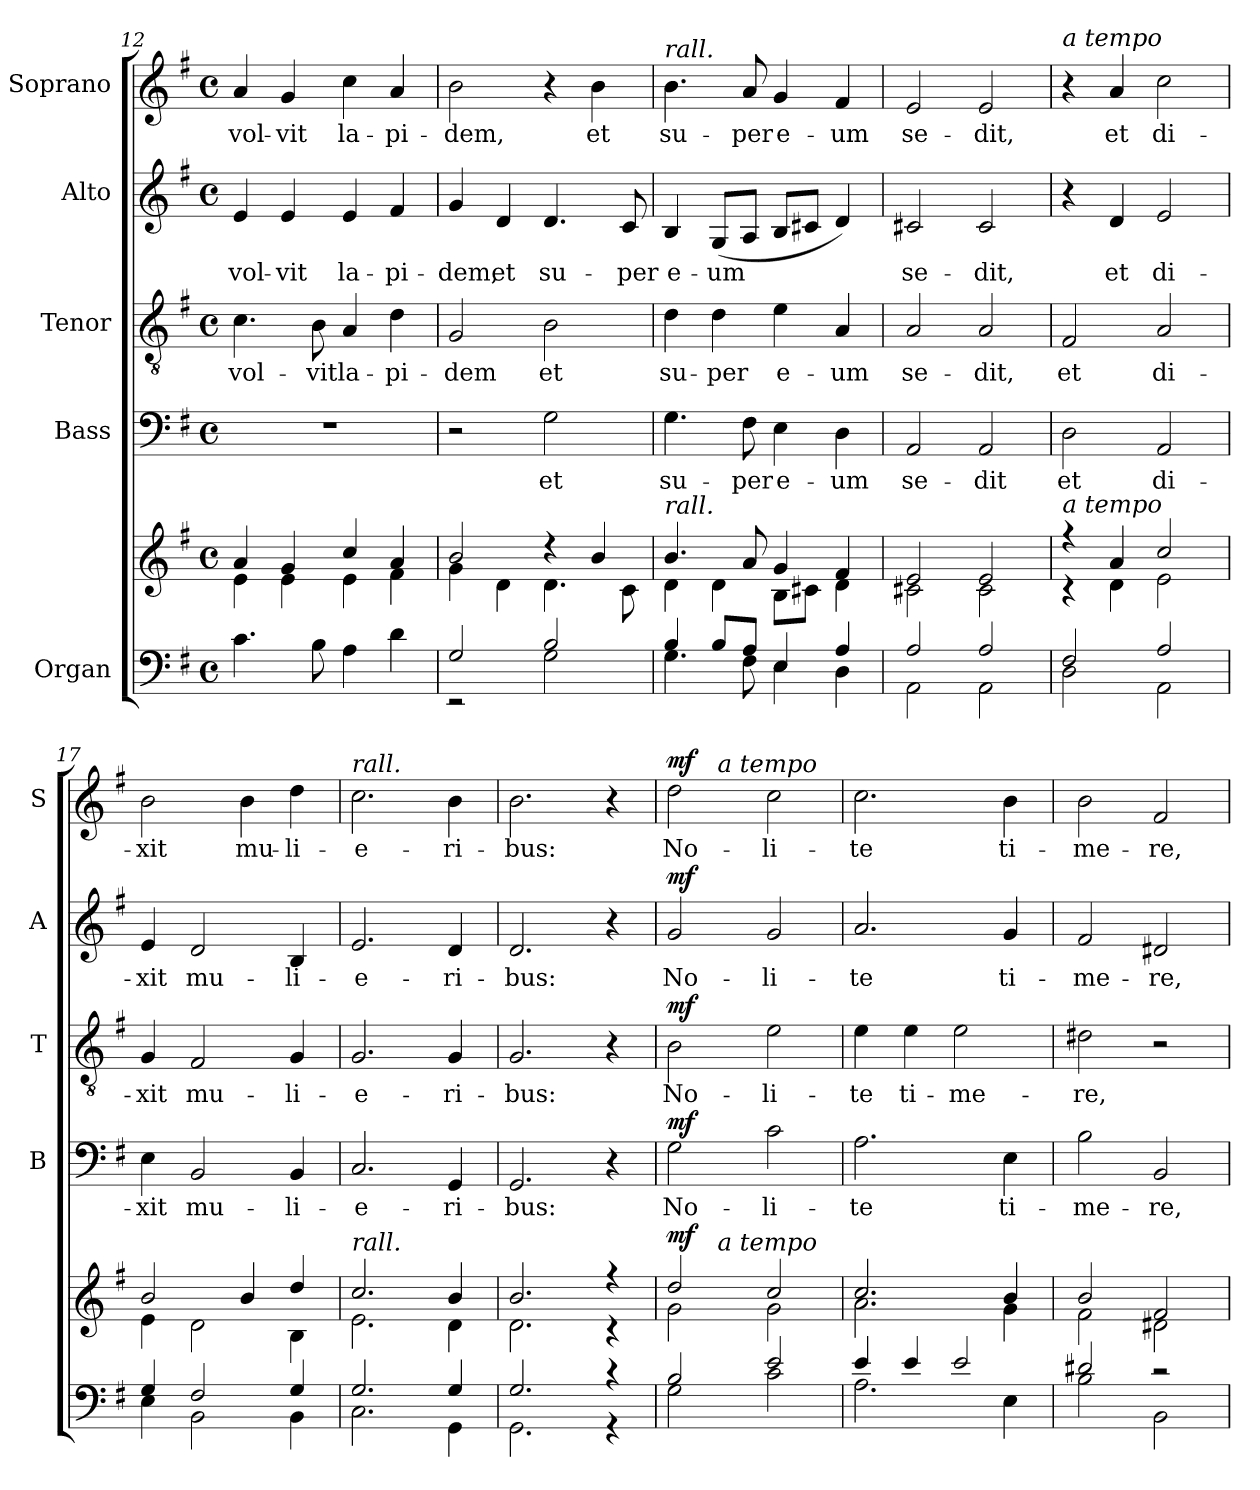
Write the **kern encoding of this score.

**kern	**kern	**dynam	**kern	**text	**dynam	**kern	**text	**dynam	**kern	**text	**dynam	**kern	**text	**dynam
*part5	*part5	*part5	*part4	*part4	*part4	*part3	*part3	*part3	*part2	*part2	*part2	*part1	*part1	*part1
*staff6	*staff5	*staff5/6	*staff4	*staff4	*staff4	*staff3	*staff3	*staff3	*staff2	*staff2	*staff2	*staff1	*staff1	*staff1
*I"Organ	*	*	*I"Bass	*	*	*I"Tenor	*	*	*I"Alto	*	*	*I"Soprano	*	*
*	*	*	*I'B	*	*	*I'T	*	*	*I'A	*	*	*I'S	*	*
*clefF4	*clefG2	*	*clefF4	*	*	*clefGv2	*	*	*clefG2	*	*	*clefG2	*	*
*k[f#]	*k[f#]	*	*k[f#]	*	*	*k[f#]	*	*	*k[f#]	*	*	*k[f#]	*	*
*G:	*G:	*	*G:	*	*	*G:	*	*	*G:	*	*	*G:	*	*
*M4/4	*M4/4	*	*M4/4	*	*	*M4/4	*	*	*M4/4	*	*	*M4/4	*	*
*met(c)	*met(c)	*	*met(c)	*	*	*met(c)	*	*	*met(c)	*	*	*met(c)	*	*
=12	=12	=12	=12	=12	=12	=12	=12	=12	=12	=12	=12	=12	=12	=12
*	*^	*	*	*	*	*	*	*	*	*	*	*	*	*
!	!	!	!	!	!	!	!	!LO:LY:b	!	!	!LO:LY:b	!	!	!LO:LY:b	!
4.c\	4a/	4e\	.	1r	.	.	4.c\	-vol-	.	4e/	-vol-	.	4a/	-vol-	.
!	!	!	!	!	!	!	!	!	!	!	!LO:LY:b	!	!	!LO:LY:b	!
.	4g/	4e\	.	.	.	.	.	.	.	4e/	-vit	.	4g/	-vit	.
!	!	!	!	!	!	!	!	!LO:LY:b	!	!	!	!	!	!	!
8B\	.	.	.	.	.	.	8B\	-vit	.	.	.	.	.	.	.
!	!	!	!	!	!	!	!	!LO:LY:b	!	!	!LO:LY:b	!	!	!LO:LY:b	!
4A\	4cc/	4e\	.	.	.	.	4A/	la-	.	4e/	la-	.	4cc\	la-	.
!	!	!	!	!	!	!	!	!LO:LY:b	!	!	!LO:LY:b	!	!	!LO:LY:b	!
4d\	4a/	4f#\	.	.	.	.	4d\	-pi-	.	4f#/	-pi-	.	4a/	-pi-	.
=13	=13	=13	=13	=13	=13	=13	=13	=13	=13	=13	=13	=13	=13	=13	=13
*^	*	*	*	*	*	*	*	*	*	*	*	*	*	*	*
!	!	!	!	!	!	!	!	!	!LO:LY:b	!	!	!LO:LY:b	!	!	!LO:LY:b	!
2G/	2rEE	2b/	4g\	.	2r	.	.	2G/	-dem	.	4g/	-dem,	.	2b\	-dem,	.
!	!	!	!	!	!	!	!	!	!	!	!	!LO:LY:b	!	!	!	!
.	.	.	4d\	.	.	.	.	.	.	.	4d/	et	.	.	.	.
!	!	!	!	!	!	!LO:LY:b	!	!	!LO:LY:b	!	!	!LO:LY:b	!	!	!	!
2B/	2G\	4r	4.d\	.	2G\	et	.	2B\	et	.	4.d/	su-	.	4r	.	.
!	!	!	!	!	!	!	!	!	!	!	!	!	!	!	!LO:LY:b	!
.	.	4b/	.	.	.	.	.	.	.	.	.	.	.	4b\	et	.
!	!	!	!	!	!	!	!	!	!	!	!	!LO:LY:b	!	!	!	!
.	.	.	8c\	.	.	.	.	.	.	.	8c/	-per	.	.	.	.
=14	=14	=14	=14	=14	=14	=14	=14	=14	=14	=14	=14	=14	=14	=14	=14	=14
!	!	!	!	!	!	!	!	!	!	!	!	!	!	!LO:TX:a:i:t=rall.	!	!
!	!	!LO:TX:a:i:t=rall.	!	!	!	!	!	!	!	!	!	!	!	!	!	!
!	!	!	!	!	!	!LO:LY:b	!	!	!LO:LY:b	!	!	!LO:LY:b	!	!	!LO:LY:b	!
4B/	4.G\	4.b/	4d\	.	4.G\	su-	.	4d\	su-	.	4B/	e-	.	4.b\	su-	.
!	!	!	!	!	!	!	!	!	!LO:LY:b	!	!	!LO:LY:b	!	!	!	!
8B/L	.	.	4d\	.	.	.	.	4d\	-per	.	(<8G/L	-um	.	.	.	.
!	!	!	!	!	!	!LO:LY:b	!	!	!	!	!	!	!	!	!LO:LY:b	!
8A/J	8F#\	8a/	.	.	8F#\	-per	.	.	.	.	8A/J	.	.	8a/	-per	.
!	!	!	!	!	!	!LO:LY:b	!	!	!LO:LY:b	!	!	!	!	!	!LO:LY:b	!
4E/	4E\	4g/	8B\L	.	4E\	e-	.	4e\	e-	.	8B/L	.	.	4g/	e-	.
.	.	.	8c#X\J	.	.	.	.	.	.	.	8c#X/J	.	.	.	.	.
!	!	!	!	!	!	!LO:LY:b	!	!	!LO:LY:b	!	!	!	!	!	!LO:LY:b	!
4A/	4D\	4f#/	4d\	.	4D\	-um	.	4A/	-um	.	4d/)	.	.	4f#/	-um	.
!!LO:PB:g=z
=15	=15	=15	=15	=15	=15	=15	=15	=15	=15	=15	=15	=15	=15	=15	=15	=15
!	!	!	!	!	!	!LO:LY:b	!	!	!LO:LY:b	!	!	!LO:LY:b	!	!	!LO:LY:b	!
2A/	2AA\	2e/	2c#X\	.	2AA/	se-	.	2A/	se-	.	2c#X/	se-	.	2e/	se-	.
!	!	!	!	!	!	!LO:LY:b	!	!	!LO:LY:b	!	!	!LO:LY:b	!	!	!LO:LY:b	!
2A/	2AA\	2e/	2c#\	.	2AA/	-dit	.	2A/	-dit,	.	2c#/	-dit,	.	2e/	-dit,	.
=16	=16	=16	=16	=16	=16	=16	=16	=16	=16	=16	=16	=16	=16	=16	=16	=16
!	!	!	!	!	!	!	!	!	!	!	!	!	!	!LO:TX:a:i:t=a tempo	!	!
!	!	!LO:TX:a:i:t=a tempo	!	!	!	!	!	!	!	!	!	!	!	!	!	!
!	!	!	!	!	!	!LO:LY:b	!	!	!LO:LY:b	!	!	!	!	!	!	!
2F#/	2D\	4r	4r	.	2D\	et	.	2F#/	et	.	4r	.	.	4r	.	.
!	!	!	!	!	!	!	!	!	!	!	!	!LO:LY:b	!	!	!LO:LY:b	!
.	.	4a/	4d\	.	.	.	.	.	.	.	4d/	et	.	4a/	et	.
!	!	!	!	!	!	!LO:LY:b	!	!	!LO:LY:b	!	!	!LO:LY:b	!	!	!LO:LY:b	!
2A/	2AA\	2cc/	2e\	.	2AA/	di-	.	2A/	di-	.	2e/	di-	.	2cc\	di-	.
=17	=17	=17	=17	=17	=17	=17	=17	=17	=17	=17	=17	=17	=17	=17	=17	=17
!	!	!	!	!	!	!LO:LY:b	!	!	!LO:LY:b	!	!	!LO:LY:b	!	!	!LO:LY:b	!
4G/	4E\	2b/	4e\	.	4E\	-xit	.	4G/	-xit	.	4e/	-xit	.	2b\	-xit	.
!	!	!	!	!	!	!LO:LY:b	!	!	!LO:LY:b	!	!	!LO:LY:b	!	!	!	!
2F#/	2BB\	.	2d\	.	2BB/	mu-	.	2F#/	mu-	.	2d/	mu-	.	.	.	.
!	!	!	!	!	!	!	!	!	!	!	!	!	!	!	!LO:LY:b	!
.	.	4b/	.	.	.	.	.	.	.	.	.	.	.	4b\	mu-	.
!	!	!	!	!	!	!LO:LY:b	!	!	!LO:LY:b	!	!	!LO:LY:b	!	!	!LO:LY:b	!
4G/	4BB\	4dd/	4B\	.	4BB/	-li-	.	4G/	-li-	.	4B/	-li-	.	4dd\	-li-	.
=18	=18	=18	=18	=18	=18	=18	=18	=18	=18	=18	=18	=18	=18	=18	=18	=18
!	!	!	!	!	!	!	!	!	!	!	!	!	!	!LO:TX:a:i:t=rall.	!	!
!	!	!LO:TX:a:i:t=rall.	!	!	!	!	!	!	!	!	!	!	!	!	!	!
!	!	!	!	!	!	!LO:LY:b	!	!	!LO:LY:b	!	!	!LO:LY:b	!	!	!LO:LY:b	!
2.G/	2.C\	2.cc/	2.e\	.	2.C/	-e-	.	2.G/	-e-	.	2.e/	-e-	.	2.cc\	-e-	.
!	!	!	!	!	!	!LO:LY:b	!	!	!LO:LY:b	!	!	!LO:LY:b	!	!	!LO:LY:b	!
4G/	4GG\	4b/	4d\	.	4GG/	-ri-	.	4G/	-ri-	.	4d/	-ri-	.	4b\	-ri-	.
=19	=19	=19	=19	=19	=19	=19	=19	=19	=19	=19	=19	=19	=19	=19	=19	=19
!	!	!	!	!	!	!LO:LY:b	!	!	!LO:LY:b	!	!	!LO:LY:b	!	!	!LO:LY:b	!
2.G/	2.GG\	2.b/	2.d\	.	2.GG/	-bus:	.	2.G/	-bus:	.	2.d/	-bus:	.	2.b\	-bus:	.
4r	4r	4r	4r	.	4r	.	.	4r	.	.	4r	.	.	4r	.	.
=20	=20	=20	=20	=20	=20	=20	=20	=20	=20	=20	=20	=20	=20	=20	=20	=20
!	!	!	!	!LO:DY:a	!	!LO:LY:b	!LO:DY:a	!	!LO:LY:b	!LO:DY:a	!	!LO:LY:b	!LO:DY:a	!	!LO:LY:b	!LO:DY:a
*	*	*	*^	*	*	*	*	*	*	*	*	*	*	*^	*	*
2B/	2G\	2dd/	2g\	4ryy	mf	2G\	No-	mf	2B\	No-	mf	2g/	No-	mf	2dd\	4ryy	No-	mf
!	!	!	!	!	!	!	!	!	!	!	!	!	!	!	!	!LO:TX:a:i:t=a tempo	!	!
!	!	!	!	!LO:TX:a:i:t=a tempo	!	!	!	!	!	!	!	!	!	!	!	!	!	!
.	.	.	.	2.ryy	.	.	.	.	.	.	.	.	.	.	.	2.ryy	.	.
!	!	!	!	!	!	!	!LO:LY:b	!	!	!LO:LY:b	!	!	!LO:LY:b	!	!	!	!LO:LY:b	!
2e/	2c\	2cc/	2g\	.	.	2c\	-li-	.	2e\	-li-	.	2g/	-li-	.	2cc\	.	-li-	.
=21	=21	=21	=21	=21	=21	=21	=21	=21	=21	=21	=21	=21	=21	=21	=21	=21	=21	=21
!	!	!	!	!	!	!	!LO:LY:b	!	!	!LO:LY:b	!	!	!LO:LY:b	!	!	!	!LO:LY:b	!
*	*	*	*v	*v	*	*	*	*	*	*	*	*	*	*	*v	*v	*	*
4e/	2.A\	2.cc/	2.a\	.	2.A\	-te	.	4e\	-te	.	2.a/	-te	.	2.cc\	-te	.
!	!	!	!	!	!	!	!	!	!LO:LY:b	!	!	!	!	!	!	!
4e/	.	.	.	.	.	.	.	4e\	ti-	.	.	.	.	.	.	.
!	!	!	!	!	!	!	!	!	!LO:LY:b	!	!	!	!	!	!	!
2e/	.	.	.	.	.	.	.	2e\	-me-	.	.	.	.	.	.	.
!	!	!	!	!	!	!LO:LY:b	!	!	!	!	!	!LO:LY:b	!	!	!LO:LY:b	!
.	4E\	4b/	4g\	.	4E\	ti-	.	.	.	.	4g/	ti-	.	4b\	ti-	.
=22	=22	=22	=22	=22	=22	=22	=22	=22	=22	=22	=22	=22	=22	=22	=22	=22
!	!	!	!	!	!	!LO:LY:b	!	!	!LO:LY:b	!	!	!LO:LY:b	!	!	!LO:LY:b	!
2d#X/	2B\	2b/	2f#\	.	2B\	-me-	.	2d#X\	-re,	.	2f#/	-me-	.	2b\	-me-	.
!	!	!	!	!	!	!LO:LY:b	!	!	!	!	!	!LO:LY:b	!	!	!LO:LY:b	!
2rc	2BB\	2f#/	2d#X\	.	2BB/	-re,	.	2r	.	.	2d#X/	-re,	.	2f#/	-re,	.
*v	*v	*	*	*	*	*	*	*	*	*	*	*	*	*	*	*
*	*v	*v	*	*	*	*	*	*	*	*	*	*	*	*	*
=	=	=	=	=	=	=	=	=	=	=	=	=	=	=
*-	*-	*-	*-	*-	*-	*-	*-	*-	*-	*-	*-	*-	*-	*-
